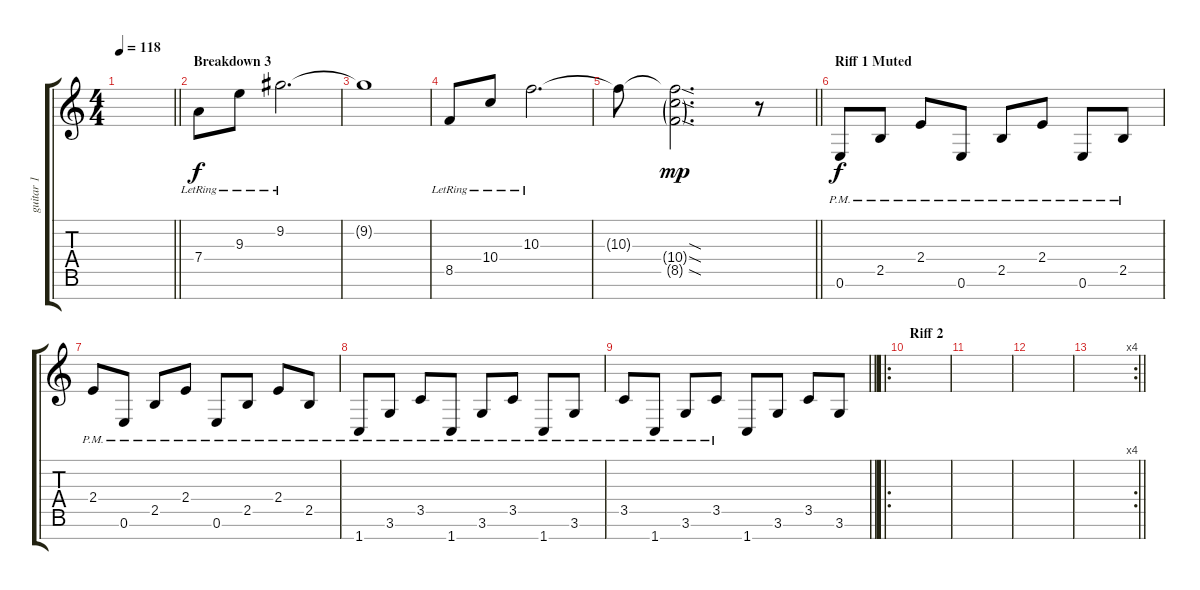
\track ("guitar 1" "guitar 1") {instrument electricguitarjazz}
\staff {score tabs}
\tuning (E4 B3 G3 D3 A2 E2 B1) {hide}
\ts (4 4)
\tempo 118
\clef g2
\barLineRight lightlight
\ks c
|
\section ("" "Breakdown 3")
7.4{lr}.8 9.3{lr}.8 9.2{lr}.2{d} |
9.2{t}.1 |
8.5{lr}.8 10.4{lr}.8 10.3{lr}.2{d} |
\barLineRight lightlight
10.3{t}.8 (10.3{sod t} 10.4{sod g} 8.5{sod g}).2{d dy mp} r.8 |
\section ("" "Riff 1 Muted")
0.6{pm}.8{dy f} 2.5{pm}.8 2.4{pm}.8 0.6{pm}.8 2.5{pm}.8 2.4{pm}.8 0.6{pm}.8 2.5{pm}.8 |
2.4{pm}.8 0.6{pm}.8 2.5{pm}.8 2.4{pm}.8 0.6{pm}.8 2.5{pm}.8 2.4{pm}.8 2.5{pm}.8 |
1.7{pm}.8 3.6{pm}.8 3.5{pm}.8 1.7{pm}.8 3.6{pm}.8 3.5{pm}.8 1.7{pm}.8 3.6{pm}.8 |
\barLineRight lightlight
3.5{pm}.8 1.7{pm}.8 3.6{pm}.8 3.5{pm}.8 1.7.8 3.6.8 3.5.8 3.6.8 |
\ro
\section ("" "Riff 2")
|
|
|
\rc 4
\barLineRight lightlight
